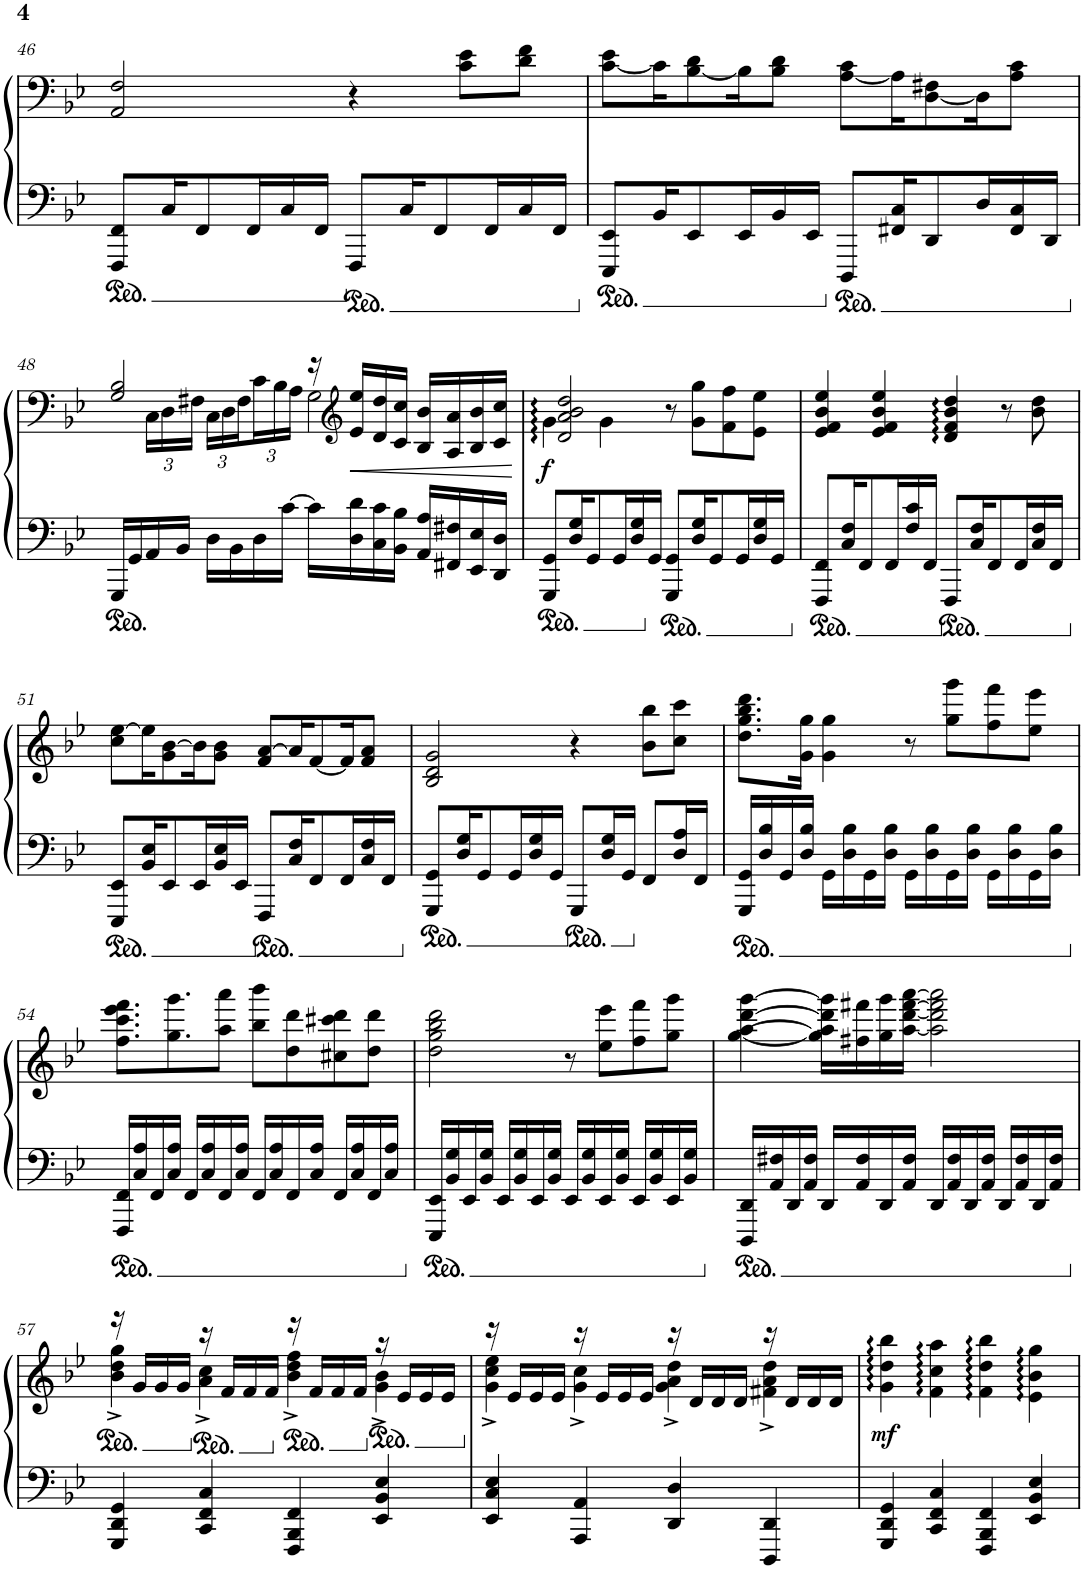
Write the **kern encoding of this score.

**kern	**kern	**dynam
*part1	*part1	*part1
*staff2	*staff1	*staff1/2
*I"Piano	*	*
*I'Pno.	*	*
!!LO:PB:g=z
*clefG2	*clefF4	*
*k[b-e-]	*k[b-e-]	*
*M4/4	*M4/4	*
=46	=46	=46
8FFF/ 8FF/L	2AA/ 2F/	.
16C/K	.	.
8FF/	.	.
16FF/L	.	.
16C/	.	.
16FF/JJ	.	.
8FFF/L	4r	.
16C/K	.	.
8FF/	.	.
.	8c\ 8e-\L	.
16FF/L	.	.
16C/	8d\ 8f\J	.
16FF/JJ	.	.
=47	=47	=47
8EEE-/ 8EE-/L	[8c\ 8e-\L	.
16BB-/K	16c\K]	.
8EE-/	[8B-\ 8d\	.
16EE-/L	16B-\K]	.
16BB-/	8B-\ 8d\J	.
16EE-/JJ	.	.
8DDD/L	[8A\ 8c\L	.
16FF#X/ 16C/K	16A\K]	.
8DD/	[8D\ 8F#X\	.
16D/L	16D\K]	.
16FF#/ 16C/	8A\ 8c\J	.
16DD/JJ	.	.
!!LO:LB:g=z
=48	=48	=48
*	*^	*
16GGG/LL	2G/ 2B-/	8ryy	.
16GG/	.	.	.
*	*	*Xbrackettup	*
16AA/	.	24C\LL	.
.	.	24D\	.
16BB-/JJ	.	.	.
.	.	24F#X\JJ	.
16D\LL	.	24C\LL	.
.	.	24D\	.
16BB-\	.	.	.
.	.	24F#\	.
16D\	.	24c\	.
.	.	24B-\	.
[16c\JJ	.	.	.
.	.	24A\JJ	.
16c\LL]	16r	2G\	.
*	*clefG2	*	*
!	!	!	!LO:HP:b
16D\ 16d\	16e-/ 16ee-/LL	.	<
16C\ 16c\	16d/ 16dd/	.	.
16BB-\ 16B-\JJ	16c/ 16cc/JJ	.	.
16AA/ 16A/LL	16B-/ 16b-/LL	.	.
16FF#X/ 16F#X/	16A/ 16a/	.	.
16EE-/ 16E-/	16B-/ 16b-/	.	.
16DD/ 16D/JJ	16c/ 16cc/JJ	.	.
*	*v	*v	*
.	.	[
=49	=49	=49
*	*^	*
!	!	!	!LO:DY:b
8GGG/ 8GG/L	2d/ 2a/ 2b-/ 2dd/	4g\	f
16D/ 16G/K	.	.	.
8GG/	.	.	.
.	.	4g\	.
16GG/L	.	.	.
16D/ 16G/	.	.	.
16GG/JJ	.	.	.
8GGG/ 8GG/L	8r	2ryy	.
16D/ 16G/K	8g\ 8gg\L	.	.
8GG/	.	.	.
.	8f\ 8ff\	.	.
16GG/L	.	.	.
16D/ 16G/	8e-\ 8ee-\J	.	.
16GG/JJ	.	.	.
*	*v	*v	*
=50	=50	=50
8FFF/ 8FF/L	4e-/ 4f/ 4b-/ 4ee-/	.
16C/ 16F/K	.	.
8FF/	.	.
.	4e-/ 4f/ 4b-/ 4ee-/	.
16FF/L	.	.
16F/ 16c/	.	.
16FF/JJ	.	.
8FFF/L	4d/ 4f/ 4b-/ 4dd/	.
16C/ 16F/K	.	.
8FF/	.	.
.	8r	.
16FF/L	.	.
16C/ 16F/	8b-\ 8dd\	.
16FF/JJ	.	.
!!LO:LB:g=z
=51	=51	=51
8EEE-/ 8EE-/L	8cc\ [8ee-\L	.
16BB-/ 16E-/K	16ee-\K]	.
8EE-/	8g\ [8b-\	.
16EE-/L	16b-\K]	.
16BB-/ 16E-/	8g\ 8b-\J	.
16EE-/JJ	.	.
8FFF/L	8f/ [8a/L	.
16C/ 16F/K	16a/K]	.
8FF/	[8f/	.
16FF/L	16f/K]	.
16C/ 16F/	8f/ 8a/J	.
16FF/JJ	.	.
=52	=52	=52
8GGG/ 8GG/L	2B-/ 2d/ 2g/	.
16D/ 16G/K	.	.
8GG/	.	.
16GG/L	.	.
16D/ 16G/	.	.
16GG/JJ	.	.
8GGG/L	4r	.
16D/ 16G/L	.	.
16GG/JJ	.	.
8FF/L	8b-\ 8bb-\L	.
16D/ 16A/L	8cc\ 8ccc\J	.
16FF/JJ	.	.
=53	=53	=53
16GGG/ 16GG/LL	8.dd\ 8.gg\ 8.bb-\ 8.ddd\L	.
16D/ 16B-/	.	.
16GG/	.	.
16D/ 16B-/JJ	16g\ 16gg\Jk	.
16GG\LL	4g\ 4gg\	.
16D\ 16B-\	.	.
16GG\	.	.
16D\ 16B-\JJ	.	.
16GG\LL	8r	.
16D\ 16B-\	.	.
16GG\	8gg\ 8ggg\L	.
16D\ 16B-\JJ	.	.
16GG\LL	8ff\ 8fff\	.
16D\ 16B-\	.	.
16GG\	8ee-\ 8eee-\J	.
16D\ 16B-\JJ	.	.
!!LO:LB:g=z
=54	=54	=54
16FFF/ 16FF/LL	8.ff\ 8.ccc\ 8.eee-\ 8.fff\L	.
16C/ 16A/	.	.
16FF/	.	.
16C/ 16A/JJ	8.gg\ 8.ggg\	.
16FF/LL	.	.
16C/ 16A/	.	.
16FF/	8aa\ 8aaa\J	.
16C/ 16A/JJ	.	.
16FF/LL	8bb-\ 8bbb-\L	.
16C/ 16A/	.	.
16FF/	8dd\ 8ddd\	.
16C/ 16A/JJ	.	.
16FF/LL	8cc#X\ 8ccc#X\ 8ddd\	.
16C/ 16A/	.	.
16FF/	8dd\ 8ddd\J	.
16C/ 16A/JJ	.	.
=55	=55	=55
16EEE-/ 16EE-/LL	2dd\ 2gg\ 2bb-\ 2ddd\	.
16BB-/ 16G/	.	.
16EE-/	.	.
16BB-/ 16G/JJ	.	.
16EE-/LL	.	.
16BB-/ 16G/	.	.
16EE-/	.	.
16BB-/ 16G/JJ	.	.
16EE-/LL	8r	.
16BB-/ 16G/	.	.
16EE-/	8ee-\ 8eee-\L	.
16BB-/ 16G/JJ	.	.
16EE-/LL	8ff\ 8fff\	.
16BB-/ 16G/	.	.
16EE-/	8gg\ 8ggg\J	.
16BB-/ 16G/JJ	.	.
=56	=56	=56
16DDD/ 16DD/LL	[4gg\ [4aa\ [4ddd\ [4ggg\	.
16AA/ 16F#X/	.	.
16DD/	.	.
16AA/ 16F#/JJ	.	.
16DD/LL	16gg\] 16aa\] 16ddd\] 16ggg\]LL	.
16AA/ 16F#/	16ff#X\ 16fff#X\	.
16DD/	16gg\ 16ggg\	.
16AA/ 16F#/JJ	[16aa\ [16ddd\ [16fff#\ [16aaa\JJ	.
16DD/LL	2aa\] 2ddd\] 2fff#\] 2aaa\]	.
16AA/ 16F#/	.	.
16DD/	.	.
16AA/ 16F#/JJ	.	.
16DD/LL	.	.
16AA/ 16F#/	.	.
16DD/	.	.
16AA/ 16F#/JJ	.	.
!!LO:LB:g=z
=57	=57	=57
*	*ped	*
*	*^	*
4GGG/ 4DD/ 4GG/	16r	4b-\^ 4dd\^ 4gg\^	.
.	16g/LL	.	.
.	16g/	.	.
.	16g/JJ	.	.
*	*Xped	*	*
*	*ped	*	*
4CC/ 4FF/ 4C/	16r	4a\^ 4cc\^	.
.	16f/LL	.	.
.	16f/	.	.
.	16f/JJ	.	.
*	*Xped	*	*
*	*ped	*	*
4FFF/ 4BBB-/ 4FF/	16r	4b-\^ 4dd\^ 4ff\^	.
.	16f/LL	.	.
.	16f/	.	.
.	16f/JJ	.	.
*	*Xped	*	*
*	*ped	*	*
4EE-/ 4BB-/ 4E-/	16r	4g\^ 4b-\^	.
.	16e-/LL	.	.
.	16e-/	.	.
.	16e-/JJ	.	.
=58	=58	=58	=58
*	*Xped	*	*
4EE-/ 4C/ 4E-/	16r	4g\^ 4cc\^ 4ee-\^	.
.	16e-/LL	.	.
.	16e-/	.	.
.	16e-/JJ	.	.
4AAA/ 4AA/	16r	4g\^ 4cc\^	.
.	16e-/LL	.	.
.	16e-/	.	.
.	16e-/JJ	.	.
4DD/ 4D/	16r	4g\^ 4a\^ 4dd\^	.
.	16d/LL	.	.
.	16d/	.	.
.	16d/JJ	.	.
4DDD/ 4DD/	16r	4f#X\^ 4a\^ 4dd\^	.
.	16d/LL	.	.
.	16d/	.	.
.	16d/JJ	.	.
*	*v	*v	*
=59	=59	=59
!	!	!LO:DY:b
4GGG/ 4DD/ 4GG/	4g\ 4dd\ 4bb-\	mf
4CC/ 4FF/ 4C/	4f\ 4cc\ 4aa\	.
4FFF/ 4BBB-/ 4FF/	4f\ 4dd\ 4bb-\	.
4EE-/ 4BB-/ 4E-/	4e-\ 4b-\ 4gg\	.
=	=	=
*-	*-	*-
